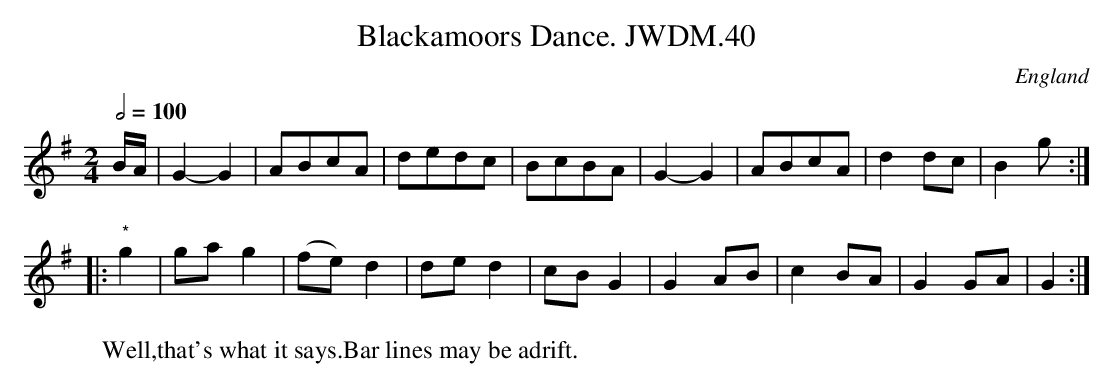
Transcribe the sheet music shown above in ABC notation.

X:1
T:Blackamoors Dance. JWDM.40
L:1/8
M:2/4
O:England
Q:1/2=100
K:G
B/A/|G2-G2|ABcA|dedc|BcBA|G2-G2|ABcA|d2dc|B2g:|!
|:"*"g2|ga g2|(fe) d2|de d2|cBG2|G2 AB|c2BA|G2GA|G2:|
W:Well,that's what it says.Bar lines may be adrift.
